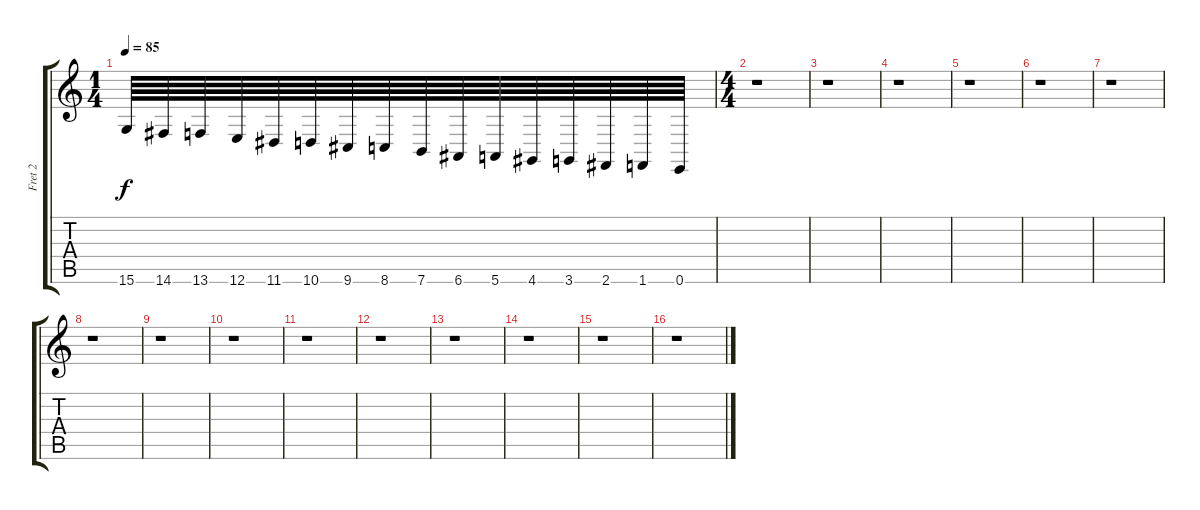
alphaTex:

\track ("Fret 2" "Fret 2") {instrument stringensemble1}
\staff {score tabs}
\tuning (E4 B3 G3 D3 A2 E2) {hide}
\ts (1 4)
\tempo 85
\clef g2
\ks c
15.6.64{dy f instrument stringensemble1} 14.6.64 13.6.64 12.6.64 11.6.64 10.6.64 9.6.64 8.6.64 7.6.64 6.6.64 5.6.64 4.6.64 3.6.64 2.6.64 1.6.64 0.6.64 |
\ts (4 4)
r.1 |
r.1 |
r.1 |
r.1 |
r.1 |
r.1 |
r.1 |
r.1 |
r.1 |
r.1 |
r.1 |
r.1 |
r.1 |
r.1 |
r.1
